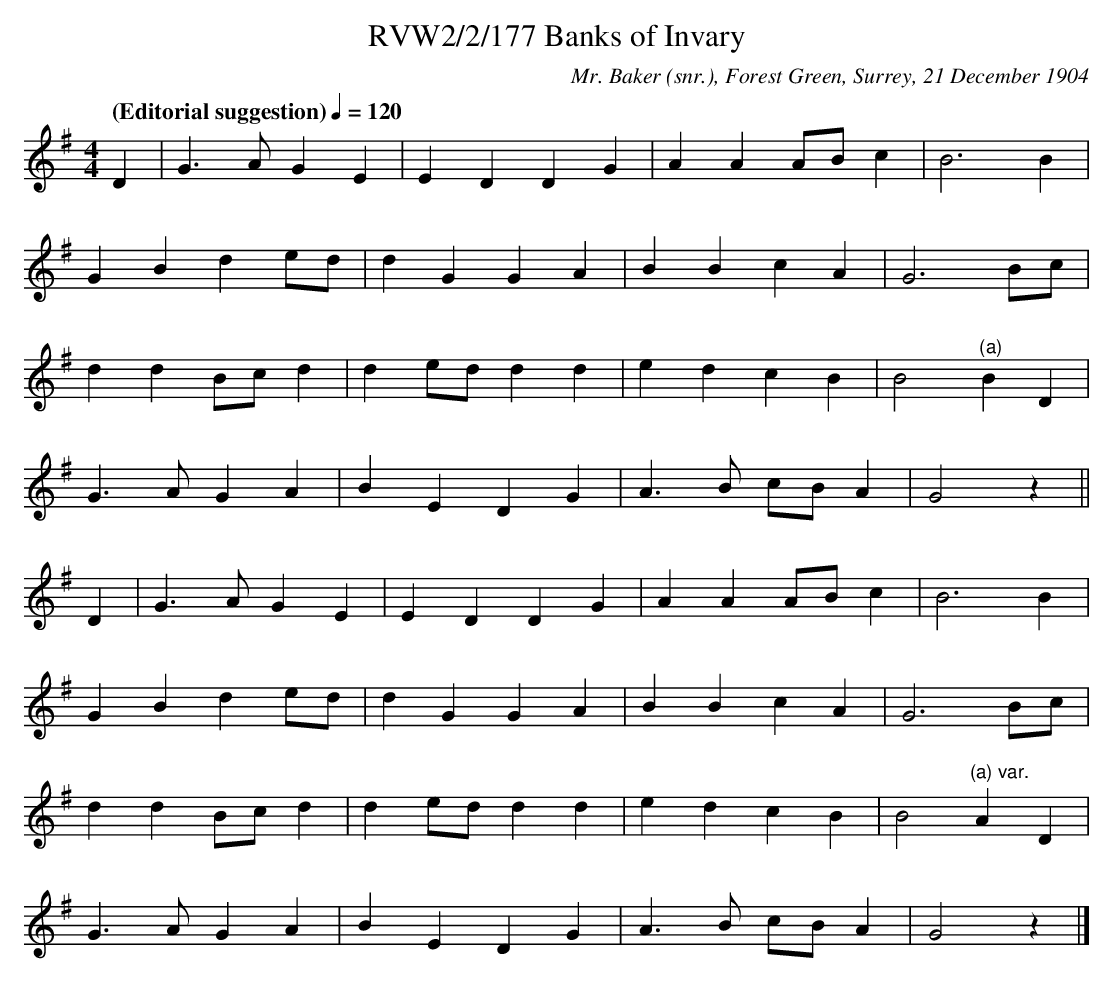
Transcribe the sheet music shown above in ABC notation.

X:1
T:RVW2/2/177 Banks of Invary
C:Mr. Baker (snr.), Forest Green, Surrey, 21 December 1904
L:1/4
Q: "(Editorial suggestion)" 1/4=120
M:4/4
K:G
D| G3/2 A/2 G E | E D D G | A A A/2B/2 c | B3 B |
G B d e/2d/2 | d G G A | B B c A | G3 B/2c/2 |
d d B/2c/2 d | d e/2d/2 d d | e d c B | B2 "^(a)"B D |
G3/2 A/2 G A | B E D G | A3/2 B/2 c/2B/2 A | G2 z ||
D| G3/2 A/2 G E | E D D G | A A A/2B/2 c | B3 B |
G B d e/2d/2 | d G G A | B B c A | G3 B/2c/2 |
d d B/2c/2 d | d e/2d/2 d d | e d c B | B2 "^(a) var."A D |
G3/2 A/2 G A | B E D G | A3/2 B/2 c/2B/2 A | G2 z |]
